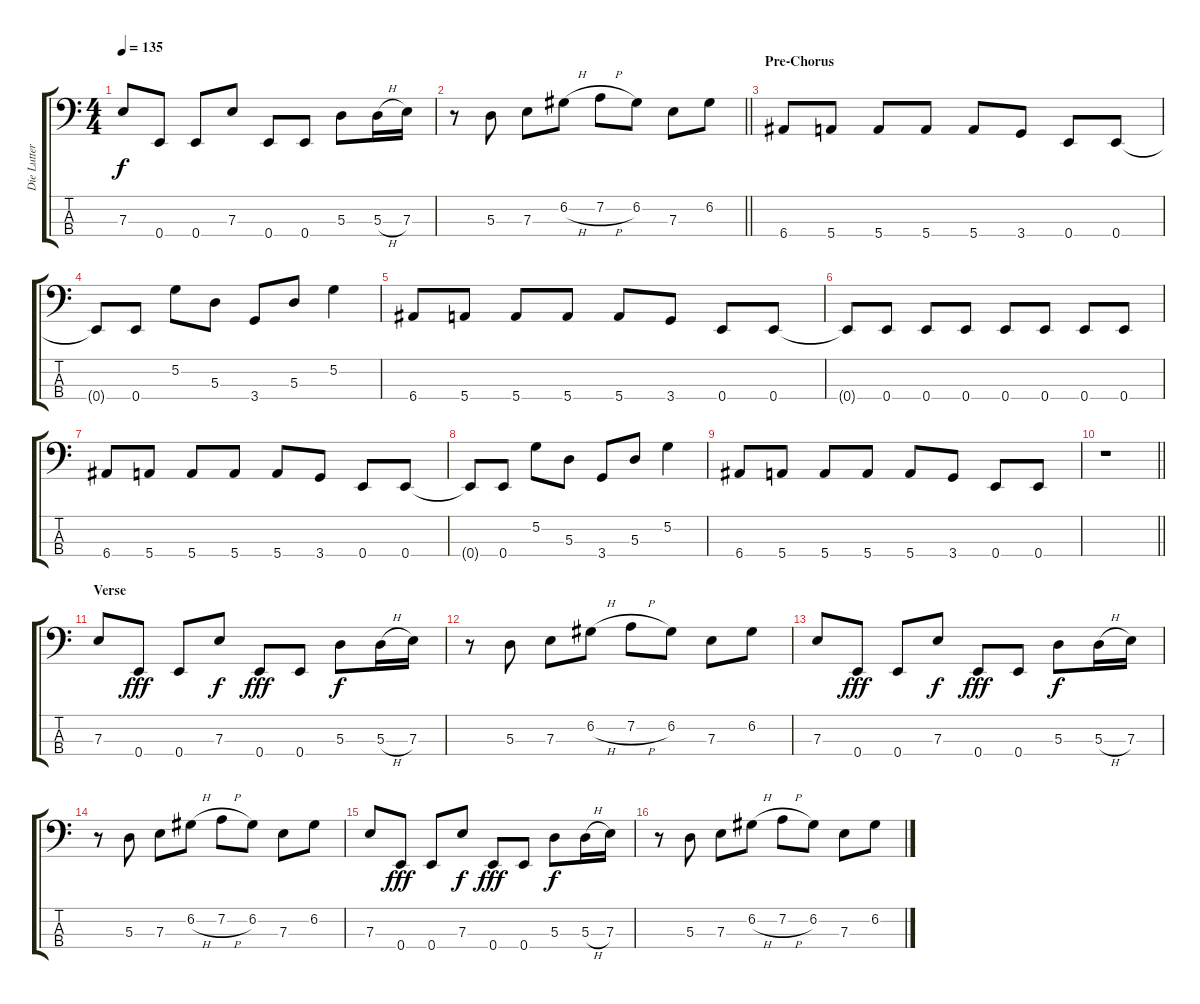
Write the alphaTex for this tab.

\track ("Die Lutter" "Die Lutter") {instrument electricbasspick}
\staff {score tabs}
\tuning (G2 D2 A1 E1) {hide}
\ts (4 4)
\tempo 135
\clef f4
\ks c
7.3.8{dy f} 0.4.8 0.4.8 7.3.8 0.4.8 0.4.8 5.3.8 5.3{h}.16 7.3.16 |
\barLineRight lightlight
r.8 5.3.8 7.3.8 6.2{h}.8 7.2{h}.8 6.2.8 7.3.8 6.2.8 |
\section ("" "Pre-Chorus")
6.4.8 5.4.8 5.4.8 5.4.8 5.4.8 3.4.8 0.4.8 0.4.8 |
0.4{t}.8 0.4.8 5.2.8 5.3.8 3.4.8 5.3.8 5.2.4 |
6.4.8 5.4.8 5.4.8 5.4.8 5.4.8 3.4.8 0.4.8 0.4.8 |
0.4{t}.8 0.4.8 0.4.8 0.4.8 0.4.8 0.4.8 0.4.8 0.4.8 |
6.4.8 5.4.8 5.4.8 5.4.8 5.4.8 3.4.8 0.4.8 0.4.8 |
0.4{t}.8 0.4.8 5.2.8 5.3.8 3.4.8 5.3.8 5.2.4 |
6.4.8 5.4.8 5.4.8 5.4.8 5.4.8 3.4.8 0.4.8 0.4.8 |
\barLineRight lightlight
r.1 |
\section ("" "Verse")
7.3.8 0.4.8{dy fff} 0.4.8 7.3.8{dy f} 0.4.8{dy fff} 0.4.8 5.3.8{dy f} 5.3{h}.16 7.3.16 |
r.8 5.3.8 7.3.8 6.2{h}.8 7.2{h}.8 6.2.8 7.3.8 6.2.8 |
7.3.8 0.4.8{dy fff} 0.4.8 7.3.8{dy f} 0.4.8{dy fff} 0.4.8 5.3.8{dy f} 5.3{h}.16 7.3.16 |
r.8 5.3.8 7.3.8 6.2{h}.8 7.2{h}.8 6.2.8 7.3.8 6.2.8 |
7.3.8 0.4.8{dy fff} 0.4.8 7.3.8{dy f} 0.4.8{dy fff} 0.4.8 5.3.8{dy f} 5.3{h}.16 7.3.16 |
r.8 5.3.8 7.3.8 6.2{h}.8 7.2{h}.8 6.2.8 7.3.8 6.2.8
